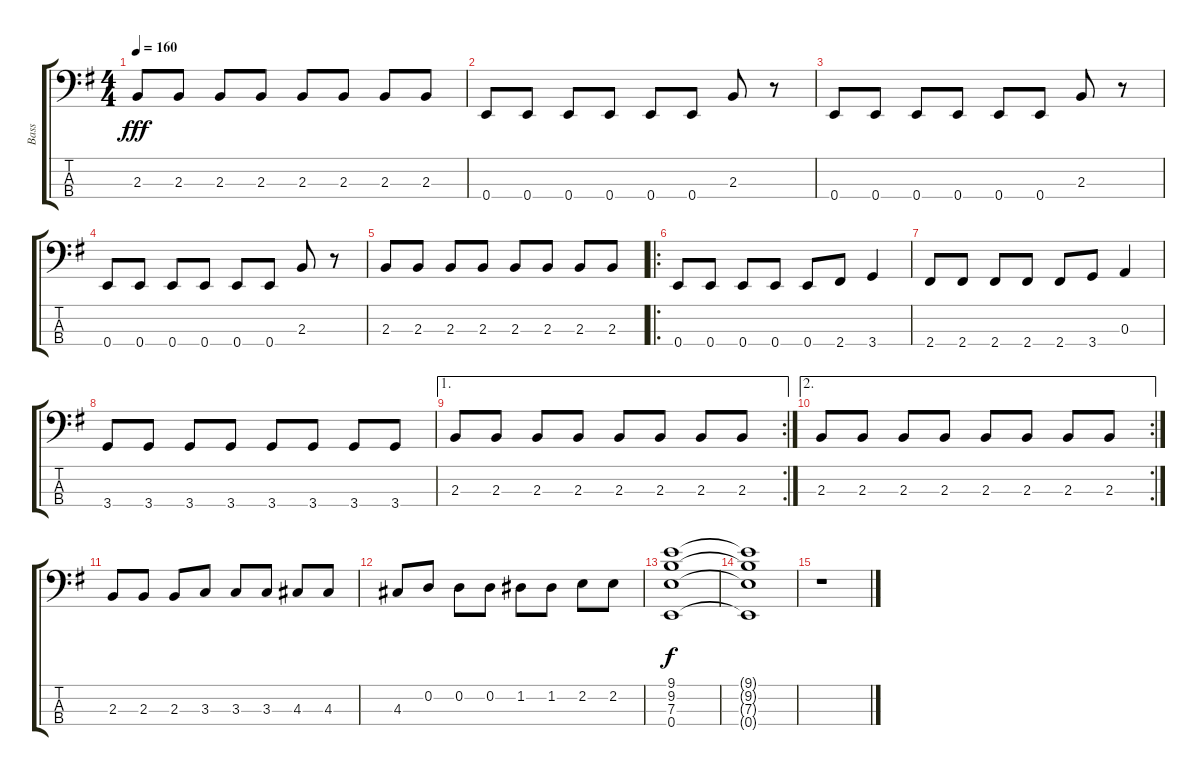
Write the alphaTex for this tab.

\track ("Bass" "Bass") {instrument electricbasspick}
\staff {score tabs}
\tuning (G2 D2 A1 E1) {hide}
\ts (4 4)
\tempo 160
\clef f4
\ks g
2.3.8{dy fff} 2.3.8 2.3.8 2.3.8 2.3.8 2.3.8 2.3.8 2.3.8 |
0.4.8 0.4.8 0.4.8 0.4.8 0.4.8 0.4.8 2.3.8 r.8 |
0.4.8 0.4.8 0.4.8 0.4.8 0.4.8 0.4.8 2.3.8 r.8 |
0.4.8 0.4.8 0.4.8 0.4.8 0.4.8 0.4.8 2.3.8 r.8 |
2.3.8 2.3.8 2.3.8 2.3.8 2.3.8 2.3.8 2.3.8 2.3.8 |
\ro
0.4.8 0.4.8 0.4.8 0.4.8 0.4.8 2.4.8 3.4.4 |
2.4.8 2.4.8 2.4.8 2.4.8 2.4.8 3.4.8 0.3.4 |
3.4.8 3.4.8 3.4.8 3.4.8 3.4.8 3.4.8 3.4.8 3.4.8 |
\ae 1
\rc 2
2.3.8 2.3.8 2.3.8 2.3.8 2.3.8 2.3.8 2.3.8 2.3.8 |
\ae 2
\rc 2
2.3.8 2.3.8 2.3.8 2.3.8 2.3.8 2.3.8 2.3.8 2.3.8 |
2.3.8 2.3.8 2.3.8 3.3.8 3.3.8 3.3.8 4.3.8 4.3.8 |
4.3.8 0.2.8 0.2.8 0.2.8 1.2.8 1.2.8 2.2.8 2.2.8 |
(9.1 9.2 7.3 0.4).1{dy f} |
(9.1{t} 9.2{t} 7.3{t} 0.4{t}).1 |
r.1
